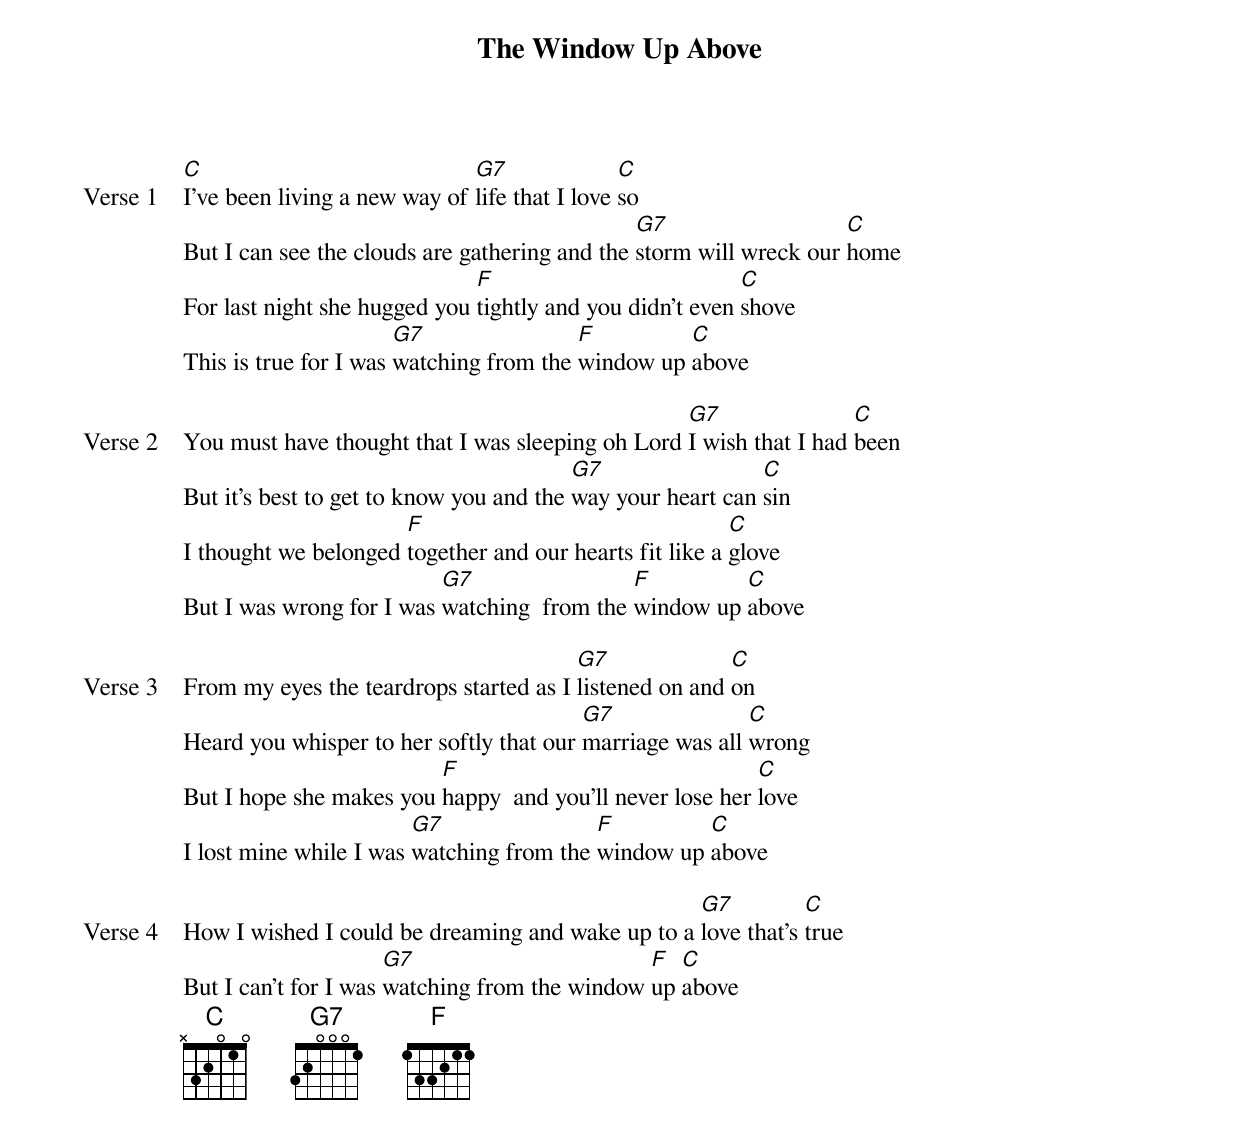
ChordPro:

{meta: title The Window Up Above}
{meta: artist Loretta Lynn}
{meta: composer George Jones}

{start_of_verse: Verse 1}
[C]I've been living a new way of [G7]life that I love [C]so
But I can see the clouds are gathering and the [G7]storm will wreck our [C]home
For last night she hugged you [F]tightly and you didn't even [C]shove
This is true for I was [G7]watching from the [F]window up [C]above
{end_of_verse}

{start_of_verse: Verse 2}
You must have thought that I was sleeping oh Lord [G7]I wish that I had [C]been
But it's best to get to know you and the [G7]way your heart can [C]sin
I thought we belonged [F]together and our hearts fit like a [C]glove
But I was wrong for I was [G7]watching  from the [F]window up [C]above
{end_of_verse}

{start_of_verse: Verse 3}
From my eyes the teardrops started as I [G7]listened on and [C]on
Heard you whisper to her softly that our [G7]marriage was all [C]wrong
But I hope she makes you [F]happy  and you'll never lose her [C]love
I lost mine while I was [G7]watching from the [F]window up [C]above
{end_of_verse}

{start_of_verse: Verse 4}
How I wished I could be dreaming and wake up to a [G7]love that's [C]true
But I can't for I was [G7]watching from the window [F]up [C]above
{end_of_verse}
